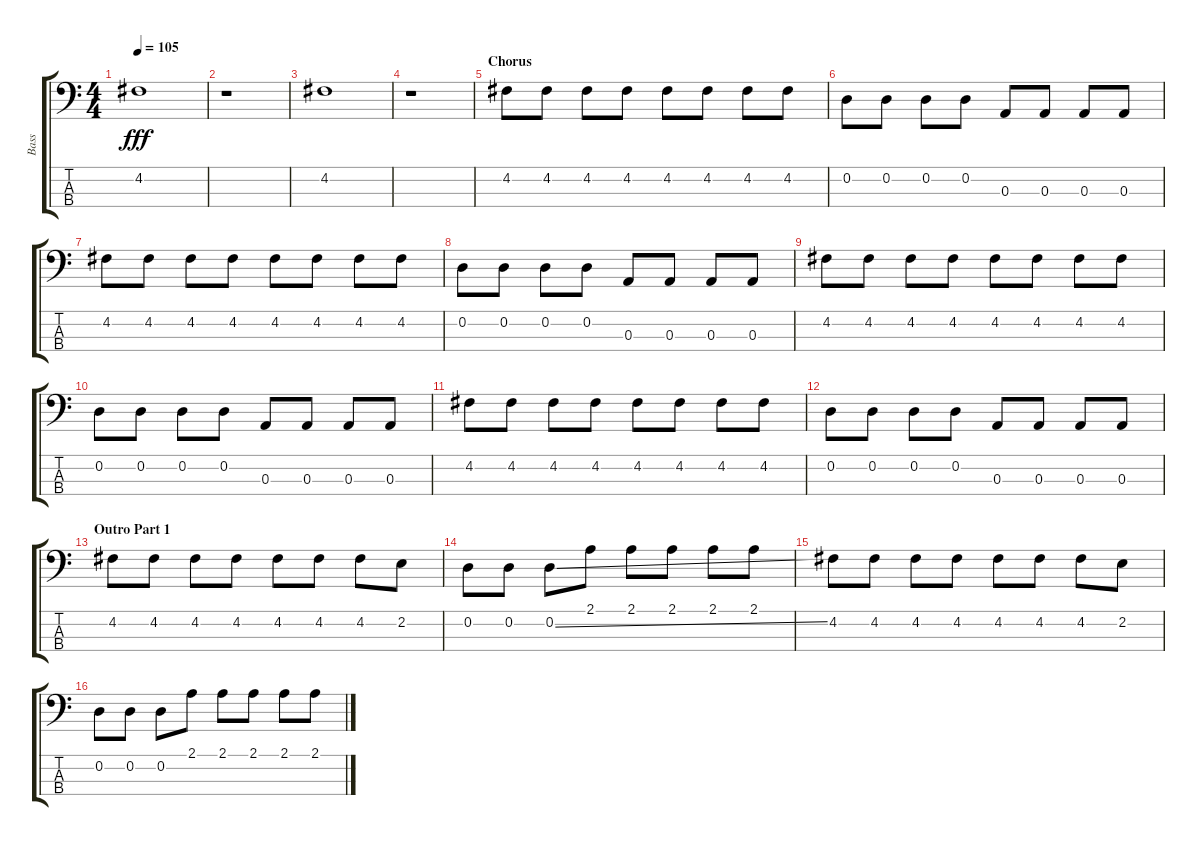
\track ("Bass" "Bass") {instrument electricbassfinger}
\staff {score tabs}
\tuning (G2 D2 A1 E1) {hide}
\ts (4 4)
\tempo 105
\clef f4
\ks c
4.2.1{dy fff} |
r.1 |
4.2.1 |
r.1 |
\section ("" "Chorus")
4.2.8 4.2.8 4.2.8 4.2.8 4.2.8 4.2.8 4.2.8 4.2.8 |
0.2.8 0.2.8 0.2.8 0.2.8 0.3.8 0.3.8 0.3.8 0.3.8 |
4.2.8 4.2.8 4.2.8 4.2.8 4.2.8 4.2.8 4.2.8 4.2.8 |
0.2.8 0.2.8 0.2.8 0.2.8 0.3.8 0.3.8 0.3.8 0.3.8 |
4.2.8 4.2.8 4.2.8 4.2.8 4.2.8 4.2.8 4.2.8 4.2.8 |
0.2.8 0.2.8 0.2.8 0.2.8 0.3.8 0.3.8 0.3.8 0.3.8 |
4.2.8 4.2.8 4.2.8 4.2.8 4.2.8 4.2.8 4.2.8 4.2.8 |
0.2.8 0.2.8 0.2.8 0.2.8 0.3.8 0.3.8 0.3.8 0.3.8 |
\section ("" "Outro Part 1")
4.2.8 4.2.8 4.2.8 4.2.8 4.2.8 4.2.8 4.2.8 2.2.8 |
0.2.8 0.2.8 0.2{ss}.8 2.1.8 2.1.8 2.1.8 2.1.8 2.1.8 |
4.2.8 4.2.8 4.2.8 4.2.8 4.2.8 4.2.8 4.2.8 2.2.8 |
0.2.8 0.2.8 0.2{ss}.8 2.1.8 2.1.8 2.1.8 2.1.8 2.1.8
